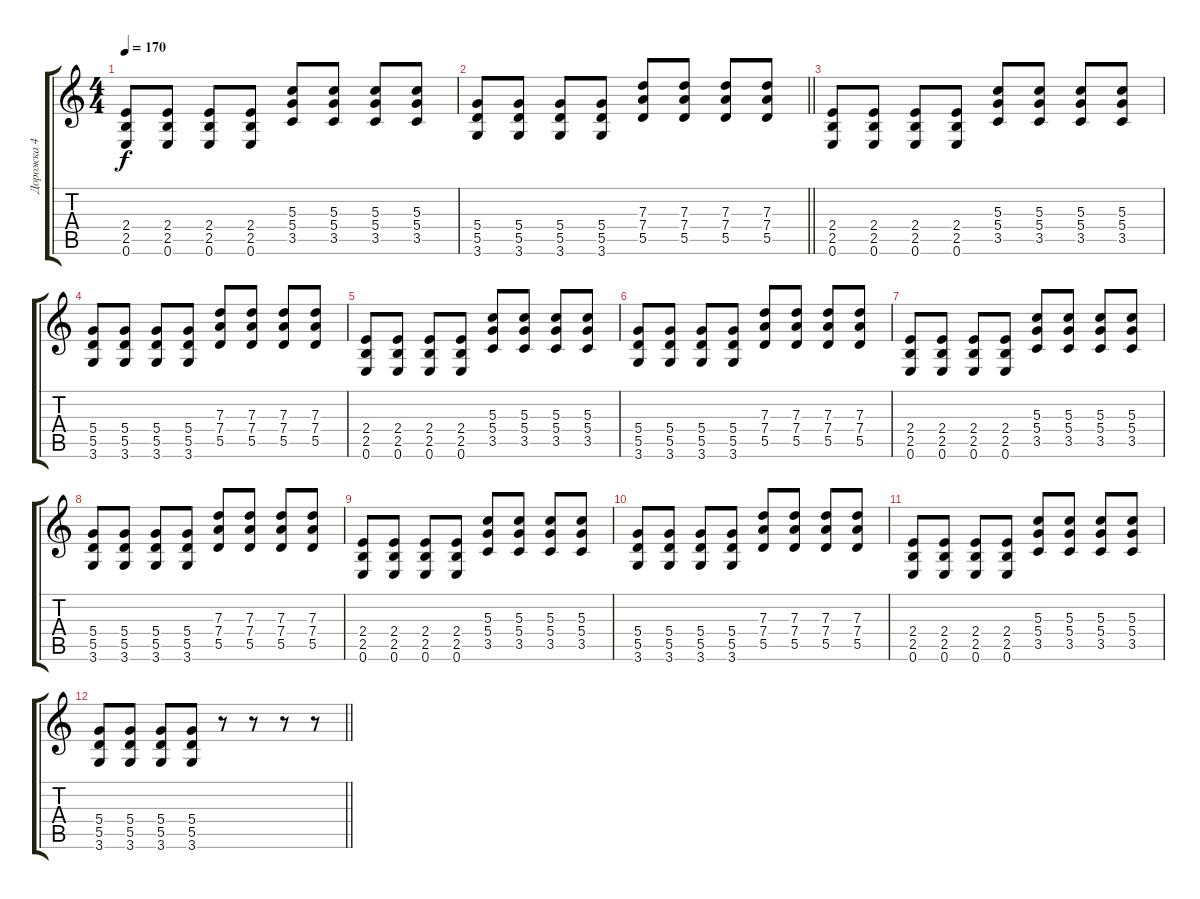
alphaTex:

\track ("Дорожка 4" "Дорожка 4") {instrument distortionguitar}
\staff {score tabs}
\tuning (E4 B3 G3 D3 A2 E2) {hide}
\ts (4 4)
\tempo 170
\clef g2
\ks c
(2.4 2.5 0.6).8{dy f} (2.4 2.5 0.6).8 (2.4 2.5 0.6).8 (2.4 2.5 0.6).8 (5.3 5.4 3.5).8 (5.3 5.4 3.5).8 (5.3 5.4 3.5).8 (5.3 5.4 3.5).8 |
\barLineRight lightlight
(5.4 5.5 3.6).8 (5.4 5.5 3.6).8 (5.4 5.5 3.6).8 (5.4 5.5 3.6).8 (7.3 7.4 5.5).8 (7.3 7.4 5.5).8 (7.3 7.4 5.5).8 (7.3 7.4 5.5).8 |
(2.4 2.5 0.6).8 (2.4 2.5 0.6).8 (2.4 2.5 0.6).8 (2.4 2.5 0.6).8 (5.3 5.4 3.5).8 (5.3 5.4 3.5).8 (5.3 5.4 3.5).8 (5.3 5.4 3.5).8 |
(5.4 5.5 3.6).8 (5.4 5.5 3.6).8 (5.4 5.5 3.6).8 (5.4 5.5 3.6).8 (7.3 7.4 5.5).8 (7.3 7.4 5.5).8 (7.3 7.4 5.5).8 (7.3 7.4 5.5).8 |
(2.4 2.5 0.6).8 (2.4 2.5 0.6).8 (2.4 2.5 0.6).8 (2.4 2.5 0.6).8 (5.3 5.4 3.5).8 (5.3 5.4 3.5).8 (5.3 5.4 3.5).8 (5.3 5.4 3.5).8 |
(5.4 5.5 3.6).8 (5.4 5.5 3.6).8 (5.4 5.5 3.6).8 (5.4 5.5 3.6).8 (7.3 7.4 5.5).8 (7.3 7.4 5.5).8 (7.3 7.4 5.5).8 (7.3 7.4 5.5).8 |
(2.4 2.5 0.6).8 (2.4 2.5 0.6).8 (2.4 2.5 0.6).8 (2.4 2.5 0.6).8 (5.3 5.4 3.5).8 (5.3 5.4 3.5).8 (5.3 5.4 3.5).8 (5.3 5.4 3.5).8 |
(5.4 5.5 3.6).8 (5.4 5.5 3.6).8 (5.4 5.5 3.6).8 (5.4 5.5 3.6).8 (7.3 7.4 5.5).8 (7.3 7.4 5.5).8 (7.3 7.4 5.5).8 (7.3 7.4 5.5).8 |
(2.4 2.5 0.6).8 (2.4 2.5 0.6).8 (2.4 2.5 0.6).8 (2.4 2.5 0.6).8 (5.3 5.4 3.5).8 (5.3 5.4 3.5).8 (5.3 5.4 3.5).8 (5.3 5.4 3.5).8 |
(5.4 5.5 3.6).8 (5.4 5.5 3.6).8 (5.4 5.5 3.6).8 (5.4 5.5 3.6).8 (7.3 7.4 5.5).8 (7.3 7.4 5.5).8 (7.3 7.4 5.5).8 (7.3 7.4 5.5).8 |
(2.4 2.5 0.6).8 (2.4 2.5 0.6).8 (2.4 2.5 0.6).8 (2.4 2.5 0.6).8 (5.3 5.4 3.5).8 (5.3 5.4 3.5).8 (5.3 5.4 3.5).8 (5.3 5.4 3.5).8 |
\barLineRight lightlight
(5.4 5.5 3.6).8 (5.4 5.5 3.6).8 (5.4 5.5 3.6).8 (5.4 5.5 3.6).8 r.8 r.8 r.8 r.8
